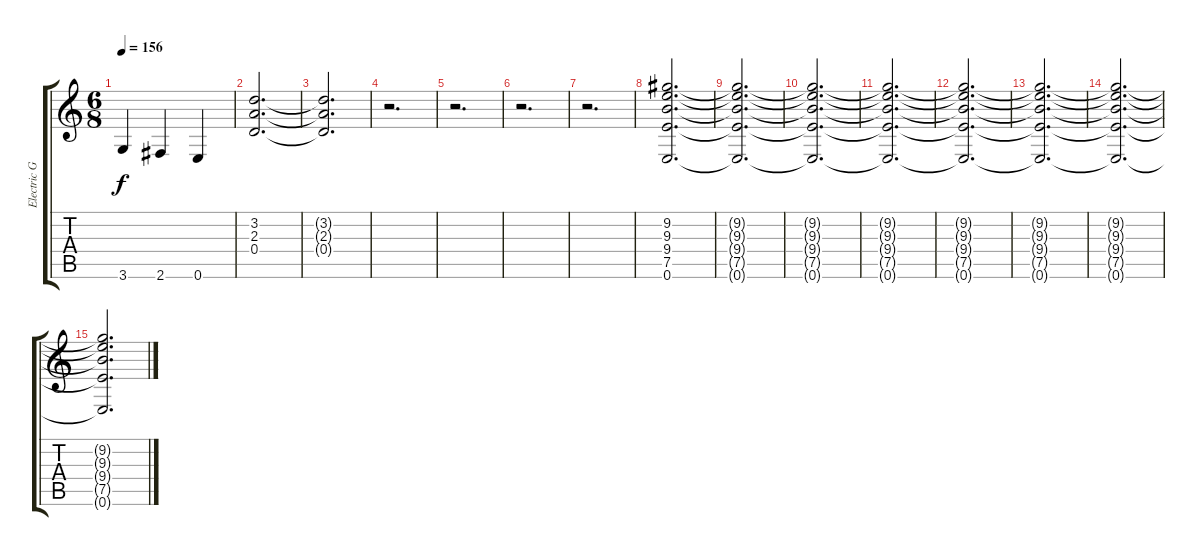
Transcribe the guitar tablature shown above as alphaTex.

\track ("Electric Guitar 1" "Electric G") {instrument overdrivenguitar}
\staff {score tabs}
\tuning (E4 B3 G3 D3 A2 E2) {hide}
\ts (6 8)
\tempo 156
\clef g2
\ks c
3.6.4{dy f} 2.6.4 0.6.4 |
(3.2 2.3 0.4).2{d} |
(3.2{t} 2.3{t} 0.4{t}).2{d} |
r.2{d} |
r.2{d} |
r.2{d} |
r.2{d} |
(9.2 9.3 9.4 7.5 0.6).2{d} |
(9.2{t} 9.3{t} 9.4{t} 7.5{t} 0.6{t}).2{d} |
(9.2{t} 9.3{t} 9.4{t} 7.5{t} 0.6{t}).2{d} |
(9.2{t} 9.3{t} 9.4{t} 7.5{t} 0.6{t}).2{d} |
(9.2{t} 9.3{t} 9.4{t} 7.5{t} 0.6{t}).2{d} |
(9.2{t} 9.3{t} 9.4{t} 7.5{t} 0.6{t}).2{d} |
(9.2{t} 9.3{t} 9.4{t} 7.5{t} 0.6{t}).2{d} |
(9.2{t} 9.3{t} 9.4{t} 7.5{t} 0.6{t}).2{d}
